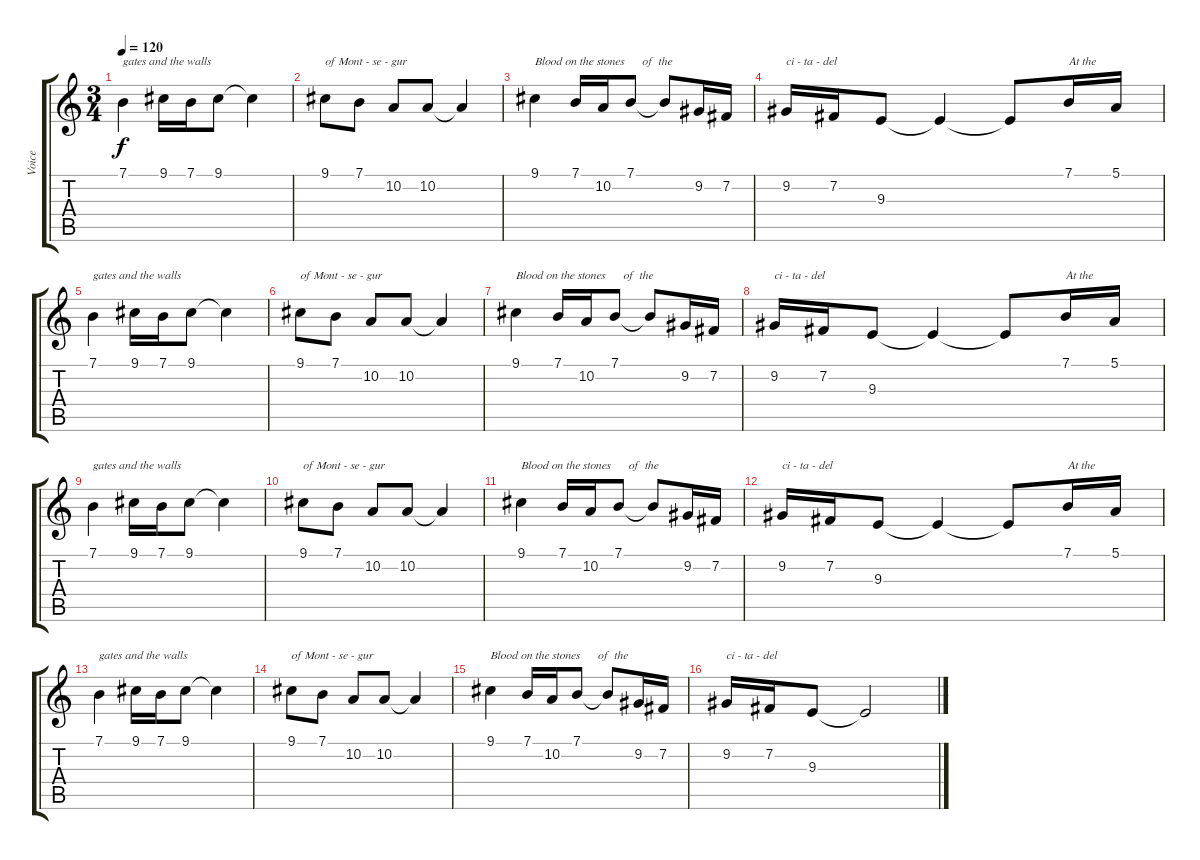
\track ("Voice" "Voice") {instrument cello}
\staff {score tabs}
\tuning (E4 B3 G3 D3 A2 E2) {hide}
\ts (3 4)
\tempo 120
\clef g2
\ks c
7.1.4{txt "gates and the walls" dy f} 9.1.16 7.1.16 9.1.8 9.1{t}.4 |
9.1.8{txt "of Mont - se - gur"} 7.1.8 10.2.8 10.2.8 10.2{t}.4 |
9.1.4{txt "Blood on the stones      of  the"} 7.1.16 10.2.16 7.1.8 7.1{t}.8 9.2.16 7.2.16 |
9.2.16{txt "ci - ta - del"} 7.2.16 9.3.8 9.3{t}.4 9.3{t}.8 7.1.16{txt "At the"} 5.1.16 |
7.1.4{txt "gates and the walls"} 9.1.16 7.1.16 9.1.8 9.1{t}.4 |
9.1.8{txt "of Mont - se - gur"} 7.1.8 10.2.8 10.2.8 10.2{t}.4 |
9.1.4{txt "Blood on the stones      of  the"} 7.1.16 10.2.16 7.1.8 7.1{t}.8 9.2.16 7.2.16 |
9.2.16{txt "ci - ta - del"} 7.2.16 9.3.8 9.3{t}.4 9.3{t}.8 7.1.16{txt "At the"} 5.1.16 |
7.1.4{txt "gates and the walls"} 9.1.16 7.1.16 9.1.8 9.1{t}.4 |
9.1.8{txt "of Mont - se - gur"} 7.1.8 10.2.8 10.2.8 10.2{t}.4 |
9.1.4{txt "Blood on the stones      of  the"} 7.1.16 10.2.16 7.1.8 7.1{t}.8 9.2.16 7.2.16 |
9.2.16{txt "ci - ta - del"} 7.2.16 9.3.8 9.3{t}.4 9.3{t}.8 7.1.16{txt "At the"} 5.1.16 |
7.1.4{txt "gates and the walls"} 9.1.16 7.1.16 9.1.8 9.1{t}.4 |
9.1.8{txt "of Mont - se - gur"} 7.1.8 10.2.8 10.2.8 10.2{t}.4 |
9.1.4{txt "Blood on the stones      of  the"} 7.1.16 10.2.16 7.1.8 7.1{t}.8 9.2.16 7.2.16 |
9.2.16{txt "ci - ta - del"} 7.2.16 9.3.8 9.3{t}.2
